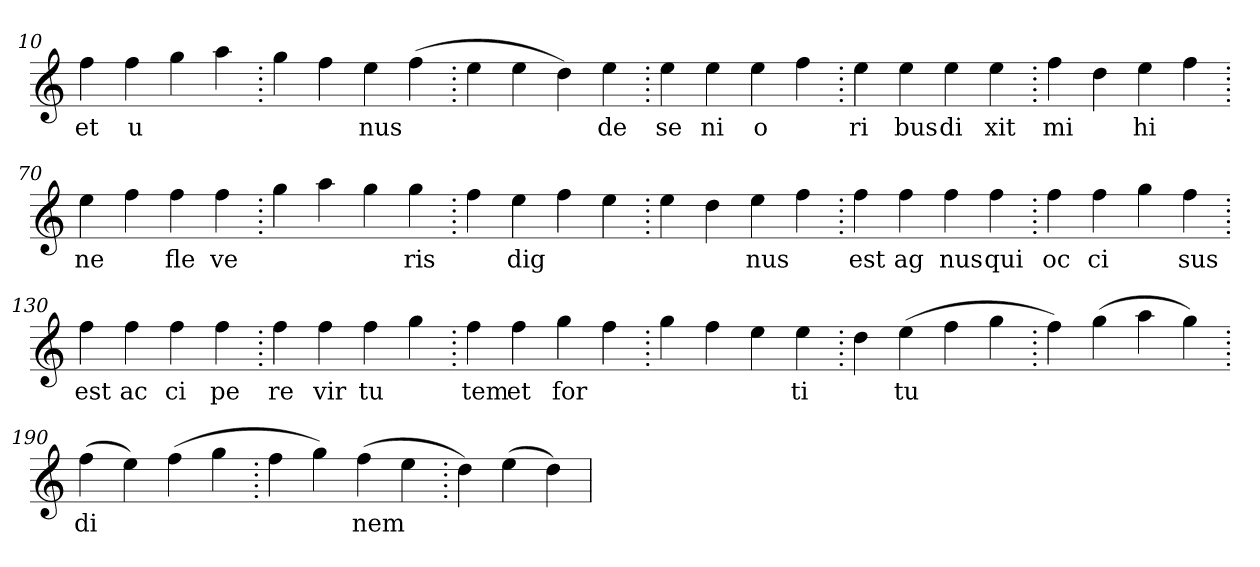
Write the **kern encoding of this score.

**kern	**text
*part1	*part1
*staff1	*staff1
*clefG2	*
=10.	=10.
4ff	et
4ff	u
4gg	.
4aa	.
=20.	=20.
4gg	.
4ff	.
4ee	nus
(>4ff	.
=30.	=30.
4ee	.
4ee	.
4dd)	.
4ee	de
=40.	=40.
4ee	se
4ee	ni
4ee	o
4ff	.
=50.	=50.
4ee	ri
4ee	bus
4ee	di
4ee	xit
=60.	=60.
4ff	mi
4dd	.
4ee	hi
4ff	.
=70.	=70.
4ee	ne
4ff	.
4ff	fle
4ff	ve
=80.	=80.
4gg	.
4aa	.
4gg	.
4gg	ris
=90.	=90.
4ff	.
4ee	dig
4ff	.
4ee	.
=100.	=100.
4ee	.
4dd	.
4ee	nus
4ff	.
=110.	=110.
4ff	est
4ff	ag
4ff	nus
4ff	qui
=120.	=120.
4ff	oc
4ff	ci
4gg	.
4ff	sus
=130.	=130.
4ff	est
4ff	ac
4ff	ci
4ff	pe
=140.	=140.
4ff	re
4ff	vir
4ff	tu
4gg	.
=150.	=150.
4ff	tem
4ff	et
4gg	for
4ff	.
=160.	=160.
4gg	.
4ff	.
4ee	.
4ee	ti
=170.	=170.
4dd	.
(>4ee	tu
4ff	.
4gg	.
=180.	=180.
4ff)	.
(>4gg	.
4aa	.
4gg)	.
=190.	=190.
(>4ff	di
4ee)	.
(>4ff	.
4gg	.
=200.	=200.
4ff	.
4gg)	.
(>4ff	nem
4ee	.
=210.	=210.
4dd)	.
(>4ee	.
4dd)	.
=	=
*-	*-
